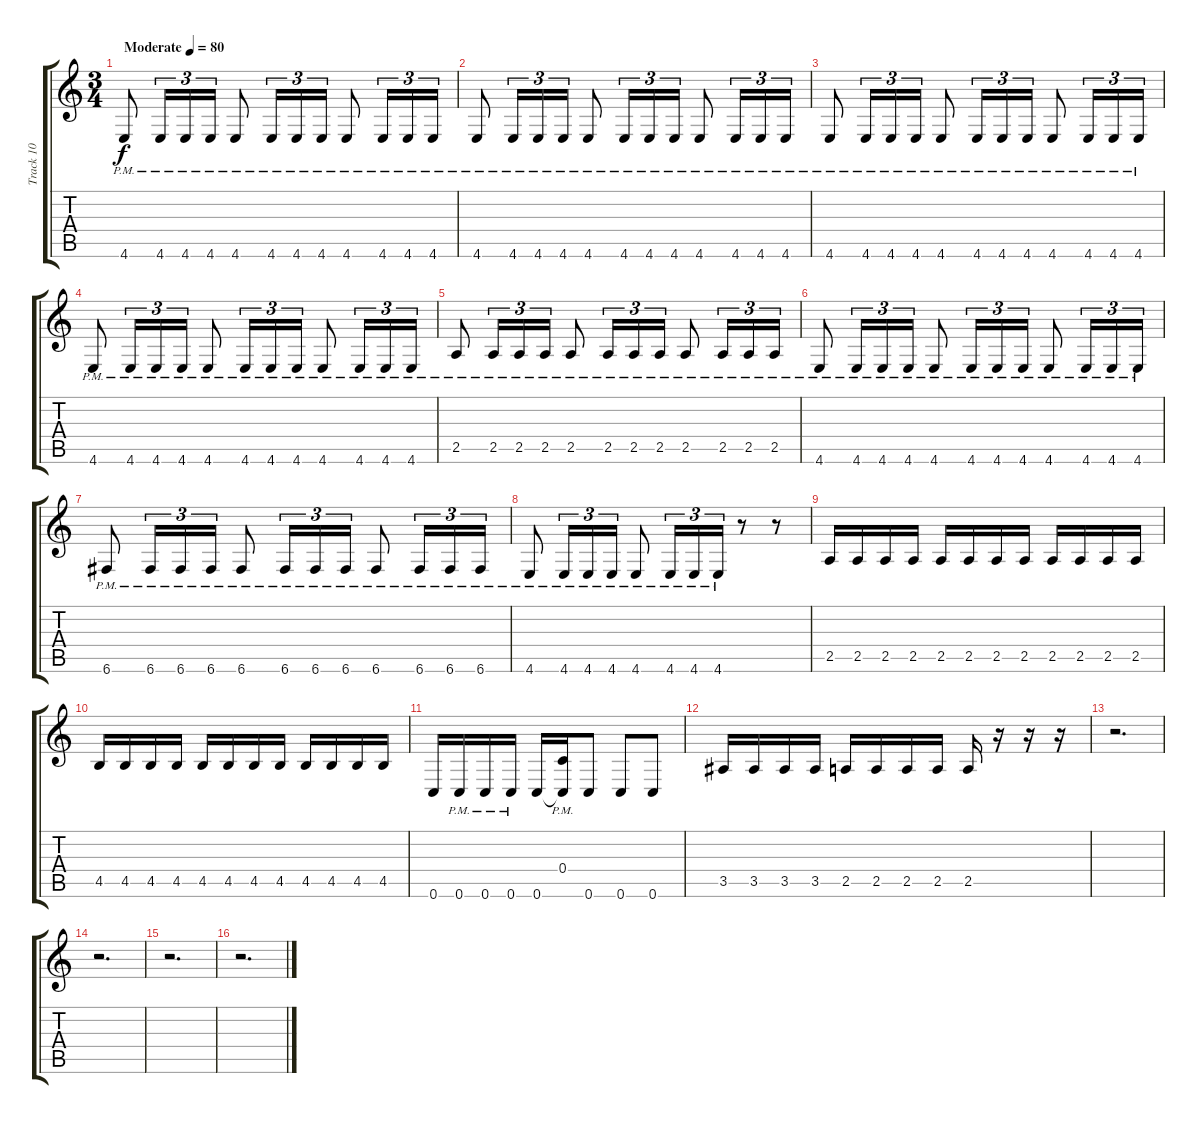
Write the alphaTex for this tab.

\track ("Track 10" "Track 10") {instrument electricbasspick}
\staff {score tabs}
\tuning (D4 A3 F3 C3 G2 C2) {hide}
\ts (3 4)
\tempo (80 "Moderate")
\clef g2
\ks c
4.6{pm}.8{dy f instrument electricbasspick} 4.6{pm}.16{tu (3 2)} 4.6{pm}.16{tu (3 2)} 4.6{pm}.16{tu (3 2)} 4.6{pm}.8 4.6{pm}.16{tu (3 2)} 4.6{pm}.16{tu (3 2)} 4.6{pm}.16{tu (3 2)} 4.6{pm}.8 4.6{pm}.16{tu (3 2)} 4.6{pm}.16{tu (3 2)} 4.6{pm}.16{tu (3 2)} |
4.6{pm}.8 4.6{pm}.16{tu (3 2)} 4.6{pm}.16{tu (3 2)} 4.6{pm}.16{tu (3 2)} 4.6{pm}.8 4.6{pm}.16{tu (3 2)} 4.6{pm}.16{tu (3 2)} 4.6{pm}.16{tu (3 2)} 4.6{pm}.8 4.6{pm}.16{tu (3 2)} 4.6{pm}.16{tu (3 2)} 4.6{pm}.16{tu (3 2)} |
4.6{pm}.8 4.6{pm}.16{tu (3 2)} 4.6{pm}.16{tu (3 2)} 4.6{pm}.16{tu (3 2)} 4.6{pm}.8 4.6{pm}.16{tu (3 2)} 4.6{pm}.16{tu (3 2)} 4.6{pm}.16{tu (3 2)} 4.6{pm}.8 4.6{pm}.16{tu (3 2)} 4.6{pm}.16{tu (3 2)} 4.6{pm}.16{tu (3 2)} |
4.6{pm}.8 4.6{pm}.16{tu (3 2)} 4.6{pm}.16{tu (3 2)} 4.6{pm}.16{tu (3 2)} 4.6{pm}.8 4.6{pm}.16{tu (3 2)} 4.6{pm}.16{tu (3 2)} 4.6{pm}.16{tu (3 2)} 4.6{pm}.8 4.6{pm}.16{tu (3 2)} 4.6{pm}.16{tu (3 2)} 4.6{pm}.16{tu (3 2)} |
2.5{pm}.8 2.5{pm}.16{tu (3 2)} 2.5{pm}.16{tu (3 2)} 2.5{pm}.16{tu (3 2)} 2.5{pm}.8 2.5{pm}.16{tu (3 2)} 2.5{pm}.16{tu (3 2)} 2.5{pm}.16{tu (3 2)} 2.5{pm}.8 2.5{pm}.16{tu (3 2)} 2.5{pm}.16{tu (3 2)} 2.5{pm}.16{tu (3 2)} |
4.6{pm}.8 4.6{pm}.16{tu (3 2)} 4.6{pm}.16{tu (3 2)} 4.6{pm}.16{tu (3 2)} 4.6{pm}.8 4.6{pm}.16{tu (3 2)} 4.6{pm}.16{tu (3 2)} 4.6{pm}.16{tu (3 2)} 4.6{pm}.8 4.6{pm}.16{tu (3 2)} 4.6{pm}.16{tu (3 2)} 4.6{pm}.16{tu (3 2)} |
6.6{pm}.8 6.6{pm}.16{tu (3 2)} 6.6{pm}.16{tu (3 2)} 6.6{pm}.16{tu (3 2)} 6.6{pm}.8 6.6{pm}.16{tu (3 2)} 6.6{pm}.16{tu (3 2)} 6.6{pm}.16{tu (3 2)} 6.6{pm}.8 6.6{pm}.16{tu (3 2)} 6.6{pm}.16{tu (3 2)} 6.6{pm}.16{tu (3 2)} |
4.6{pm}.8 4.6{pm}.16{tu (3 2)} 4.6{pm}.16{tu (3 2)} 4.6{pm}.16{tu (3 2)} 4.6{pm}.8 4.6{pm}.16{tu (3 2)} 4.6{pm}.16{tu (3 2)} 4.6{pm}.16{tu (3 2)} r.8 r.8 |
2.5.16 2.5.16 2.5.16 2.5.16 2.5.16 2.5.16 2.5.16 2.5.16 2.5.16 2.5.16 2.5.16 2.5.16 |
4.5.16 4.5.16 4.5.16 4.5.16 4.5.16 4.5.16 4.5.16 4.5.16 4.5.16 4.5.16 4.5.16 4.5.16 |
0.6.16 0.6{pm}.16 0.6{pm}.16 0.6{pm}.16 0.6.16 (0.4 0.6{pm t}).16 0.6.8 0.6.8 0.6.8 |
3.5.16 3.5.16 3.5.16 3.5.16 2.5.16 2.5.16 2.5.16 2.5.16 2.5.16 r.16 r.16 r.16 |
r.2{d} |
r.2{d} |
r.2{d} |
r.2{d}
